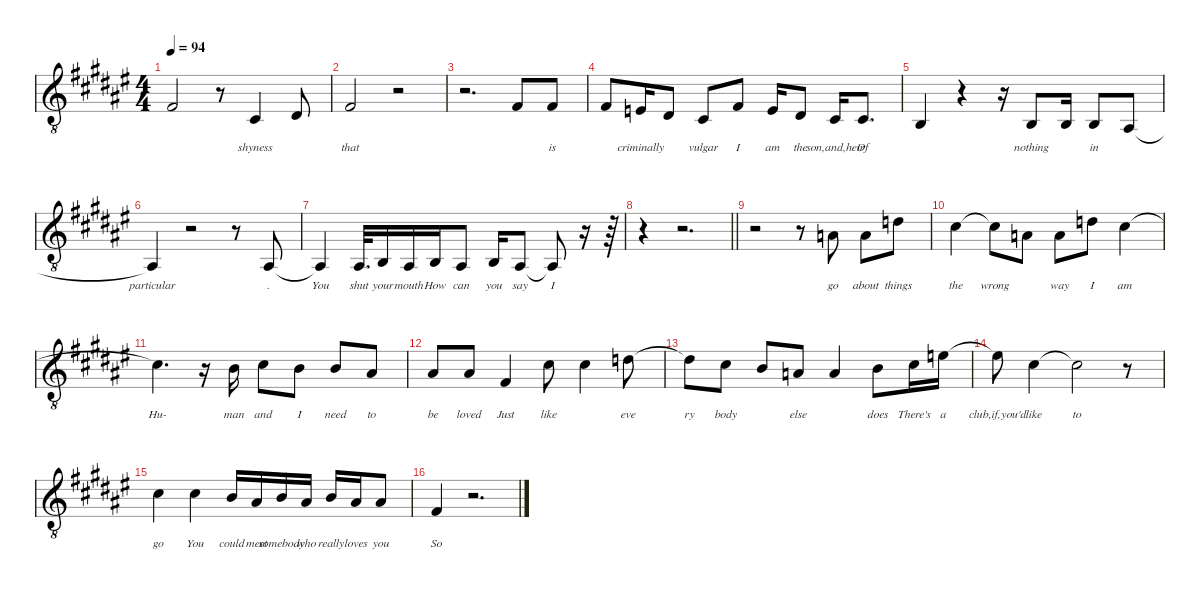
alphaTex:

\defaultSystemsLayout 4
\hideDynamics
\bracketExtendMode nobrackets
\singleTrackTrackNamePolicy hidden
\multiTrackTrackNamePolicy hidden
\otherSystemsTrackNameOrientation horizontal
\track ("Morrissey" "pad.synth.") {defaultSystemsLayout 4 instrument pad7halo}
\staff {score}
\tuning (E4 B3 G3 D3 A2 E2)
\ts (4 4)
\tempo 94
\clef g2
\ottava 8vb
\ks f#
9.5{acc #}.2{dy f beam Up} r.8{beam Up} 4.5{acc #}.4{lyrics (0 "shyness") lyrics (1 "") lyrics (2 "") lyrics (3 "") lyrics (4 "") beam Up} 6.5{acc #}.8{beam Up} |
4.4{acc #}.2{lyrics (0 "that") lyrics (1 "") lyrics (2 "") lyrics (3 "") lyrics (4 "") beam Up} r.2{beam Up} |
r.2{d beam Down} 9.5{acc #}.8{beam Up} 9.5{acc #}.8{lyrics (0 "is") lyrics (1 "") lyrics (2 "") lyrics (3 "") lyrics (4 "") beam Up} |
9.5{acc #}.8{beam Up} 7.5{acc forcenatural}.16{lyrics (0 "criminally") lyrics (1 "") lyrics (2 "") lyrics (3 "") lyrics (4 "") beam Up} 6.5{acc #}.8{beam Up} 4.5{acc #}.8{lyrics (0 "vulgar") lyrics (1 "") lyrics (2 "") lyrics (3 "") lyrics (4 "") beam Up} 9.5{acc #}.8{lyrics (0 "I") lyrics (1 "") lyrics (2 "") lyrics (3 "") lyrics (4 "") beam Up} 7.5{acc forcenatural}.16{lyrics (0 "am") lyrics (1 "") lyrics (2 "") lyrics (3 "") lyrics (4 "") beam Up} 6.5{acc #}.8{lyrics (0 "the") lyrics (1 "") lyrics (2 "") lyrics (3 "") lyrics (4 "") beam Up} 4.5{acc #}.16{lyrics (0 "son,and,heir") lyrics (1 "") lyrics (2 "") lyrics (3 "") lyrics (4 "") beam Up} 4.5{acc #}.8{d lyrics (0 "Of") lyrics (1 "") lyrics (2 "") lyrics (3 "") lyrics (4 "") beam Up} |
2.5{acc forcenatural}.4{beam Up} r.4{beam Up} r.16{beam Up} 2.5{acc forcenatural}.8{lyrics (0 "nothing") lyrics (1 "") lyrics (2 "") lyrics (3 "") lyrics (4 "") beam Up} 2.5{acc forcenatural}.16{beam Up} 2.5{acc forcenatural}.8{lyrics (0 "in") lyrics (1 "") lyrics (2 "") lyrics (3 "") lyrics (4 "") beam Up} 1.5{acc #}.8{beam Up} |
1.5{t acc #}.4{lyrics (0 "particular") lyrics (1 "") lyrics (2 "") lyrics (3 "") lyrics (4 "") beam Up} r.2{beam Up} r.8{beam Up} 1.5{acc #}.8{lyrics (0 ".") lyrics (1 "") lyrics (2 "") lyrics (3 "") lyrics (4 "") beam Up} |
1.5{t acc #}.4{lyrics (0 "You") lyrics (1 "") lyrics (2 "") lyrics (3 "") lyrics (4 "") beam Up} 1.5{acc #}.32{d lyrics (0 "shut") lyrics (1 "") lyrics (2 "") lyrics (3 "") lyrics (4 "") beam Up} 2.5{acc forcenatural}.16{lyrics (0 "your") lyrics (1 "") lyrics (2 "") lyrics (3 "") lyrics (4 "") beam Up} 1.5{acc #}.16{lyrics (0 "mouth") lyrics (1 "") lyrics (2 "") lyrics (3 "") lyrics (4 "") beam Up} 2.5{acc forcenatural}.16{lyrics (0 "How") lyrics (1 "") lyrics (2 "") lyrics (3 "") lyrics (4 "") beam Up} 1.5{acc #}.8{lyrics (0 "can") lyrics (1 "") lyrics (2 "") lyrics (3 "") lyrics (4 "") beam Up} 2.5{acc forcenatural}.16{lyrics (0 "you") lyrics (1 "") lyrics (2 "") lyrics (3 "") lyrics (4 "") beam Up} 1.5{acc #}.8{lyrics (0 "say") lyrics (1 "") lyrics (2 "") lyrics (3 "") lyrics (4 "") beam Up} 1.5{t acc #}.8{lyrics (0 "I") lyrics (1 "") lyrics (2 "") lyrics (3 "") lyrics (4 "") beam Up} r.16{beam Up} r.64{beam Up} |
\barLineRight lightlight
r.4{beam Down} r.2{d beam Down} |
r.2{beam Down} r.8{beam Down} 7.4{acc forcenatural}.8{lyrics (0 "go") lyrics (1 "") lyrics (2 "") lyrics (3 "") lyrics (4 "") beam Up} 7.4{acc forcenatural}.8{lyrics (0 "about") lyrics (1 "") lyrics (2 "") lyrics (3 "") lyrics (4 "") beam Down} 7.3{acc forcenatural}.8{lyrics (0 "things") lyrics (1 "") lyrics (2 "") lyrics (3 "") lyrics (4 "") beam Down} |
6.3{acc #}.4{lyrics (0 "the") lyrics (1 "") lyrics (2 "") lyrics (3 "") lyrics (4 "") beam Down} 6.3{t acc #}.8{lyrics (0 "wrong") lyrics (1 "") lyrics (2 "") lyrics (3 "") lyrics (4 "") beam Down} 2.3{acc forcenatural}.8{beam Down} 2.3{acc forcenatural}.8{lyrics (0 "way") lyrics (1 "") lyrics (2 "") lyrics (3 "") lyrics (4 "") beam Down} 7.3{acc forcenatural}.8{lyrics (0 "I") lyrics (1 "") lyrics (2 "") lyrics (3 "") lyrics (4 "") beam Down} 6.3{acc #}.4{lyrics (0 "am") lyrics (1 "") lyrics (2 "") lyrics (3 "") lyrics (4 "") beam Down} |
6.3{t acc #}.4{d lyrics (0 "Hu-") lyrics (1 "") lyrics (2 "") lyrics (3 "") lyrics (4 "") beam Down} r.16{beam Down} 4.3{acc forcenatural}.16{lyrics (0 "man") lyrics (1 "") lyrics (2 "") lyrics (3 "") lyrics (4 "") beam Down} 6.3{acc #}.8{lyrics (0 "and") lyrics (1 "") lyrics (2 "") lyrics (3 "") lyrics (4 "") beam Down} 4.3{acc forcenatural}.8{lyrics (0 "I") lyrics (1 "") lyrics (2 "") lyrics (3 "") lyrics (4 "") beam Down} 4.3{acc forcenatural}.8{lyrics (0 "need") lyrics (1 "") lyrics (2 "") lyrics (3 "") lyrics (4 "") beam Up} 3.3{acc #}.8{lyrics (0 "to") lyrics (1 "") lyrics (2 "") lyrics (3 "") lyrics (4 "") beam Up} |
3.3{acc #}.8{lyrics (0 "be") lyrics (1 "") lyrics (2 "") lyrics (3 "") lyrics (4 "") beam Up} 3.3{acc #}.8{lyrics (0 "loved") lyrics (1 "") lyrics (2 "") lyrics (3 "") lyrics (4 "") beam Up} 4.4{acc #}.4{lyrics (0 "Just") lyrics (1 "") lyrics (2 "") lyrics (3 "") lyrics (4 "") beam Up} 6.3{acc #}.8{lyrics (0 "like") lyrics (1 "") lyrics (2 "") lyrics (3 "") lyrics (4 "") beam Down} 6.3{acc #}.4{beam Down} 7.3{acc forcenatural}.8{lyrics (0 "eve") lyrics (1 "") lyrics (2 "") lyrics (3 "") lyrics (4 "") beam Down} |
7.3{t acc forcenatural}.8{lyrics (0 "ry") lyrics (1 "") lyrics (2 "") lyrics (3 "") lyrics (4 "") beam Down} 6.3{acc #}.8{lyrics (0 "body") lyrics (1 "") lyrics (2 "") lyrics (3 "") lyrics (4 "") beam Down} 4.3{acc forcenatural}.8{beam Up} 2.3{acc forcenatural}.8{lyrics (0 "else") lyrics (1 "") lyrics (2 "") lyrics (3 "") lyrics (4 "") beam Up} 2.3{acc forcenatural}.4{beam Up} 4.3{acc forcenatural}.8{lyrics (0 "does") lyrics (1 "") lyrics (2 "") lyrics (3 "") lyrics (4 "") beam Down} 6.3{acc #}.16{lyrics (0 "There's") lyrics (1 "") lyrics (2 "") lyrics (3 "") lyrics (4 "") beam Down} 9.3{acc forcenatural}.16{lyrics (0 "a") lyrics (1 "") lyrics (2 "") lyrics (3 "") lyrics (4 "") beam Down} |
9.3{t acc forcenatural}.8{lyrics (0 "club,if,you'd") lyrics (1 "") lyrics (2 "") lyrics (3 "") lyrics (4 "") beam Down} 6.3{acc #}.4{lyrics (0 "like") lyrics (1 "") lyrics (2 "") lyrics (3 "") lyrics (4 "") beam Down} 6.3{t acc #}.2{lyrics (0 "to") lyrics (1 "") lyrics (2 "") lyrics (3 "") lyrics (4 "") beam Down} r.8{beam Down} |
6.3{acc #}.4{lyrics (0 "go") lyrics (1 "") lyrics (2 "") lyrics (3 "") lyrics (4 "") beam Down} 6.3{acc #}.4{lyrics (0 "You") lyrics (1 "") lyrics (2 "") lyrics (3 "") lyrics (4 "") beam Down} 9.4{acc forcenatural}.16{lyrics (0 "could") lyrics (1 "") lyrics (2 "") lyrics (3 "") lyrics (4 "") beam Up} 8.4{acc #}.16{lyrics (0 "meet") lyrics (1 "") lyrics (2 "") lyrics (3 "") lyrics (4 "") beam Up} 9.4{acc forcenatural}.16{lyrics (0 "somebody") lyrics (1 "") lyrics (2 "") lyrics (3 "") lyrics (4 "") beam Up} 8.4{acc #}.16{lyrics (0 "who") lyrics (1 "") lyrics (2 "") lyrics (3 "") lyrics (4 "") beam Up} 4.3{acc forcenatural}.16{lyrics (0 "really") lyrics (1 "") lyrics (2 "") lyrics (3 "") lyrics (4 "") beam Up} 3.3{acc #}.16{lyrics (0 "loves") lyrics (1 "") lyrics (2 "") lyrics (3 "") lyrics (4 "") beam Up} 3.3{acc #}.8{lyrics (0 "you") lyrics (1 "") lyrics (2 "") lyrics (3 "") lyrics (4 "") beam Up} |
4.4{acc #}.4{lyrics (0 "So") lyrics (1 "") lyrics (2 "") lyrics (3 "") lyrics (4 "") beam Up} r.2{d beam Up}
